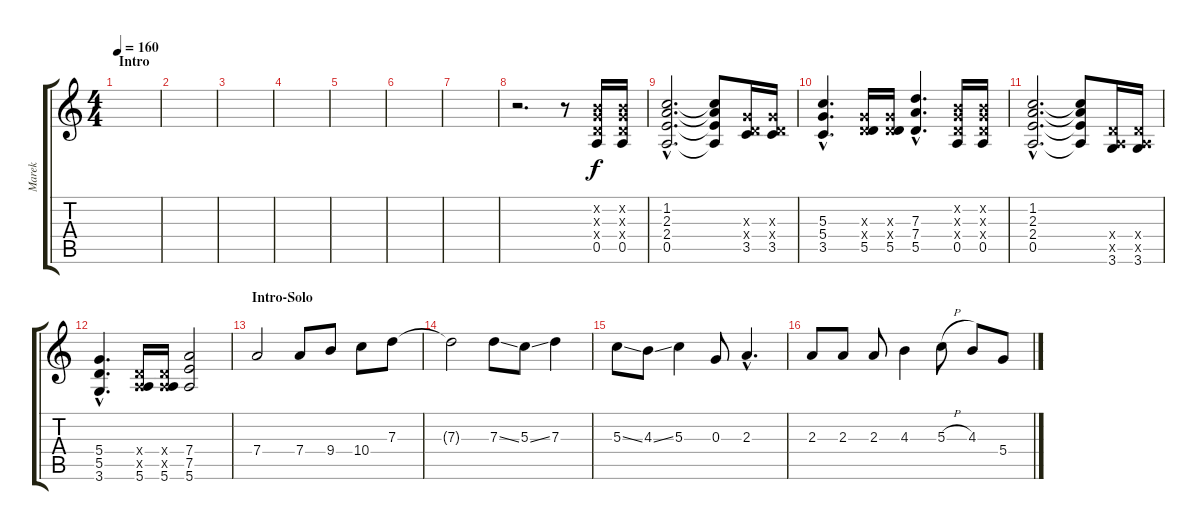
\track ("Marek" "Marek") {instrument distortionguitar}
\staff {score tabs}
\tuning (E4 B3 G3 D3 A2 E2) {hide}
\ts (4 4)
\section ("" "Intro")
\tempo 160
\clef g2
\ks c
|
|
|
|
|
|
|
r.2{d} r.8 (0.2{x} 0.3{x} 0.4{x} 0.5).16 (0.2{x} 0.3{x} 0.4{x} 0.5).16 |
(1.2{hac} 2.3{hac} 2.4{hac} 0.5{hac}).2{d} (1.2{t} 2.3{t} 2.4{t} 0.5{t}).8 (0.3{x} 0.4{x} 3.5).16 (0.3{x} 0.4{x} 3.5).16 |
(5.3{hac} 5.4{hac} 3.5{hac}).4{d} (0.3{x} 0.4{x} 5.5).16 (0.3{x} 0.4{x} 5.5).16 (7.3{hac} 7.4{hac} 5.5{hac}).4{d} (0.2{x} 0.3{x} 0.4{x} 0.5).16 (0.2{x} 0.3{x} 0.4{x} 0.5).16 |
(1.2{hac} 2.3{hac} 2.4{hac} 0.5{hac}).2{d} (1.2{t} 2.3{t} 2.4{t} 0.5{t}).8 (0.4{x} 0.5{x} 3.6).16 (0.4{x} 0.5{x} 3.6).16 |
(5.4{hac} 5.5{hac} 3.6{hac}).4{d} (0.4{x} 0.5{x} 5.6).16 (0.4{x} 0.5{x} 5.6).16 (7.4 7.5 5.6).2 |
\section ("" "Intro-Solo")
7.4.2 7.4.8 9.4.8 10.4.8 7.3.8 |
7.3{t}.2 7.3{ss}.8 5.3{ss}.8 7.3.4 |
5.3{ss}.8 4.3{ss}.8 5.3.4 0.3.8 2.3{hac}.4{d} |
2.3.8 2.3.8 2.3.8 4.3.4 5.3{h}.8 4.3.8 5.4.8
